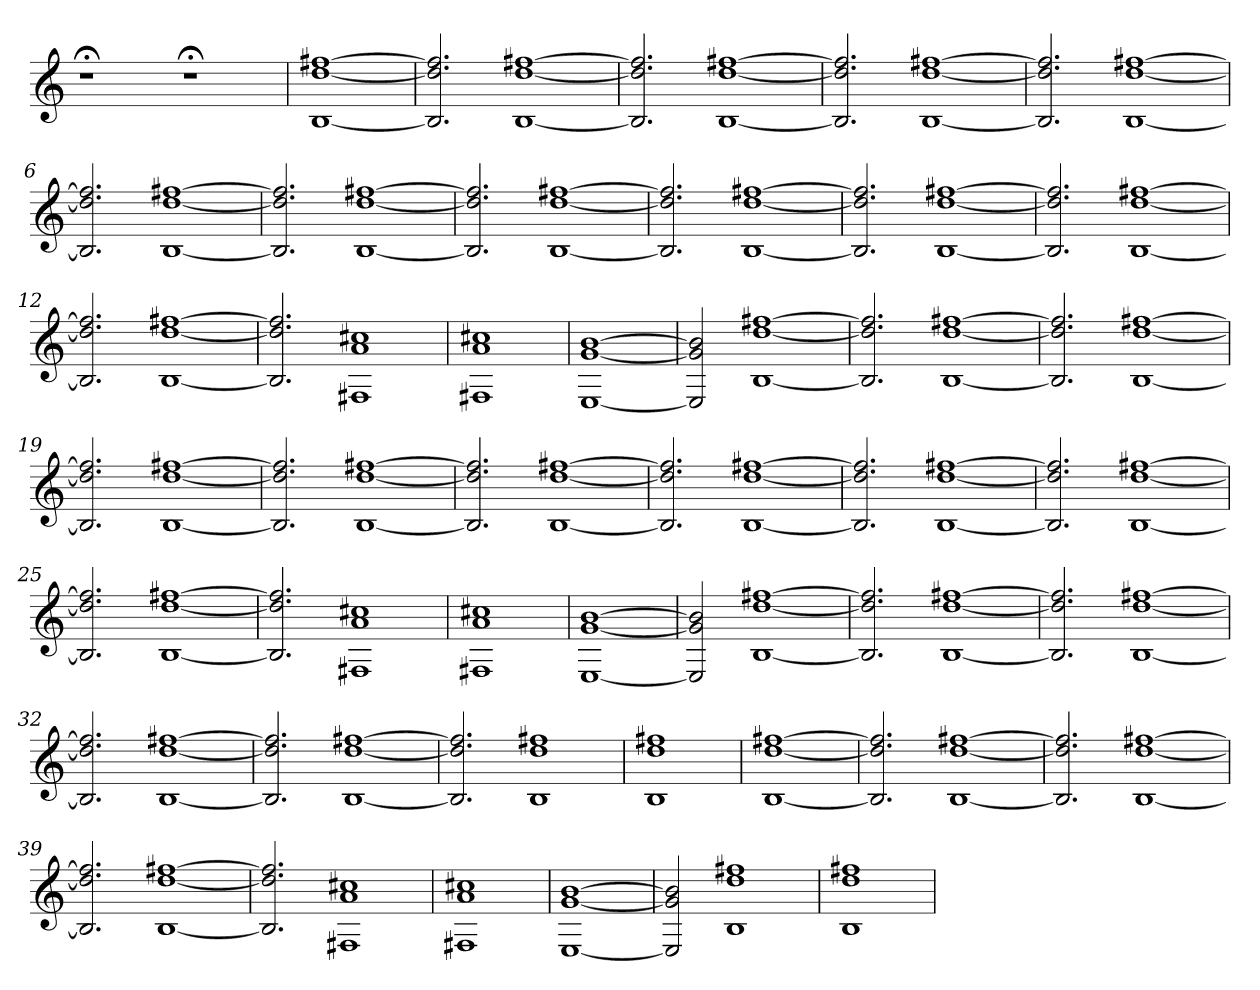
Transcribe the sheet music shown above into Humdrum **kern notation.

**kern
*part1
*staff1
=
1r;<
1r;<
=1
[1B [1dd [1ff#X
=2
2.B] 2.dd] 2.ff#]
[1B [1dd [1ff#X
=3
2.B] 2.dd] 2.ff#]
[1B [1dd [1ff#X
=4
2.B] 2.dd] 2.ff#]
[1B [1dd [1ff#X
=5
2.B] 2.dd] 2.ff#]
[1B [1dd [1ff#X
=6
2.B] 2.dd] 2.ff#]
[1B [1dd [1ff#X
=7
2.B] 2.dd] 2.ff#]
[1B [1dd [1ff#X
=8
2.B] 2.dd] 2.ff#]
[1B [1dd [1ff#X
=9
2.B] 2.dd] 2.ff#]
[1B [1dd [1ff#X
=10
2.B] 2.dd] 2.ff#]
[1B [1dd [1ff#X
=11
2.B] 2.dd] 2.ff#]
[1B [1dd [1ff#X
=12
2.B] 2.dd] 2.ff#]
[1B [1dd [1ff#X
=13
2.B] 2.dd] 2.ff#]
1F#X 1a 1cc#X
=14
1F#X 1a 1cc#X
=15
[1E [1g [1b
=16
2E] 2g] 2b]
[1B [1dd [1ff#X
=17
2.B] 2.dd] 2.ff#]
[1B [1dd [1ff#X
=18
2.B] 2.dd] 2.ff#]
[1B [1dd [1ff#X
=19
2.B] 2.dd] 2.ff#]
[1B [1dd [1ff#X
=20
2.B] 2.dd] 2.ff#]
[1B [1dd [1ff#X
=21
2.B] 2.dd] 2.ff#]
[1B [1dd [1ff#X
=22
2.B] 2.dd] 2.ff#]
[1B [1dd [1ff#X
=23
2.B] 2.dd] 2.ff#]
[1B [1dd [1ff#X
=24
2.B] 2.dd] 2.ff#]
[1B [1dd [1ff#X
=25
2.B] 2.dd] 2.ff#]
[1B [1dd [1ff#X
=26
2.B] 2.dd] 2.ff#]
1F#X 1a 1cc#X
=27
1F#X 1a 1cc#X
=28
[1E [1g [1b
=29
2E] 2g] 2b]
[1B [1dd [1ff#X
=30
2.B] 2.dd] 2.ff#]
[1B [1dd [1ff#X
=31
2.B] 2.dd] 2.ff#]
[1B [1dd [1ff#X
=32
2.B] 2.dd] 2.ff#]
[1B [1dd [1ff#X
=33
2.B] 2.dd] 2.ff#]
[1B [1dd [1ff#X
=34
2.B] 2.dd] 2.ff#]
1B 1dd 1ff#X
=35
1B 1dd 1ff#X
=36
[1B [1dd [1ff#X
=37
2.B] 2.dd] 2.ff#]
[1B [1dd [1ff#X
=38
2.B] 2.dd] 2.ff#]
[1B [1dd [1ff#X
=39
2.B] 2.dd] 2.ff#]
[1B [1dd [1ff#X
=40
2.B] 2.dd] 2.ff#]
1F#X 1a 1cc#X
=41
1F#X 1a 1cc#X
=42
[1E [1g [1b
=43
2E] 2g] 2b]
1B 1dd 1ff#X
=44
1B 1dd 1ff#X
=
*-
